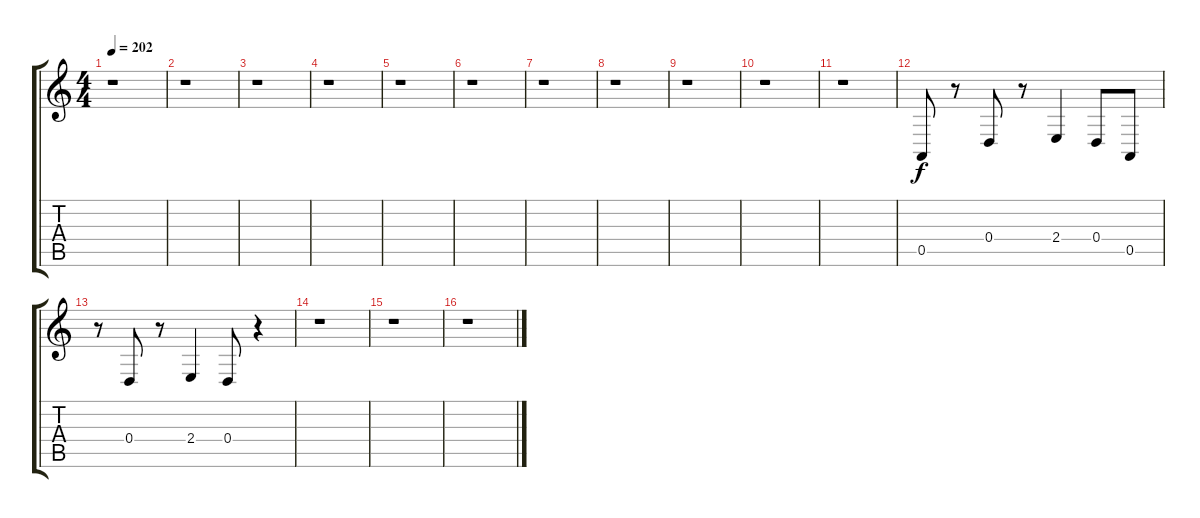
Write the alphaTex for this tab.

\track "" {instrument trombone}
\staff {score tabs}
\tuning (E4 B3 G3 D3 A2 E2) {hide}
\ts (4 4)
\tempo 202
\clef g2
\ks c
r.1{dy f instrument trombone} |
r.1 |
r.1 |
r.1 |
r.1 |
r.1 |
r.1 |
r.1 |
r.1 |
r.1 |
r.1 |
0.5.8 r.8 0.4.8 r.8 2.4.4 0.4.8 0.5.8 |
r.8 0.4.8 r.8 2.4.4 0.4.8 r.4 |
r.1 |
r.1 |
r.1
